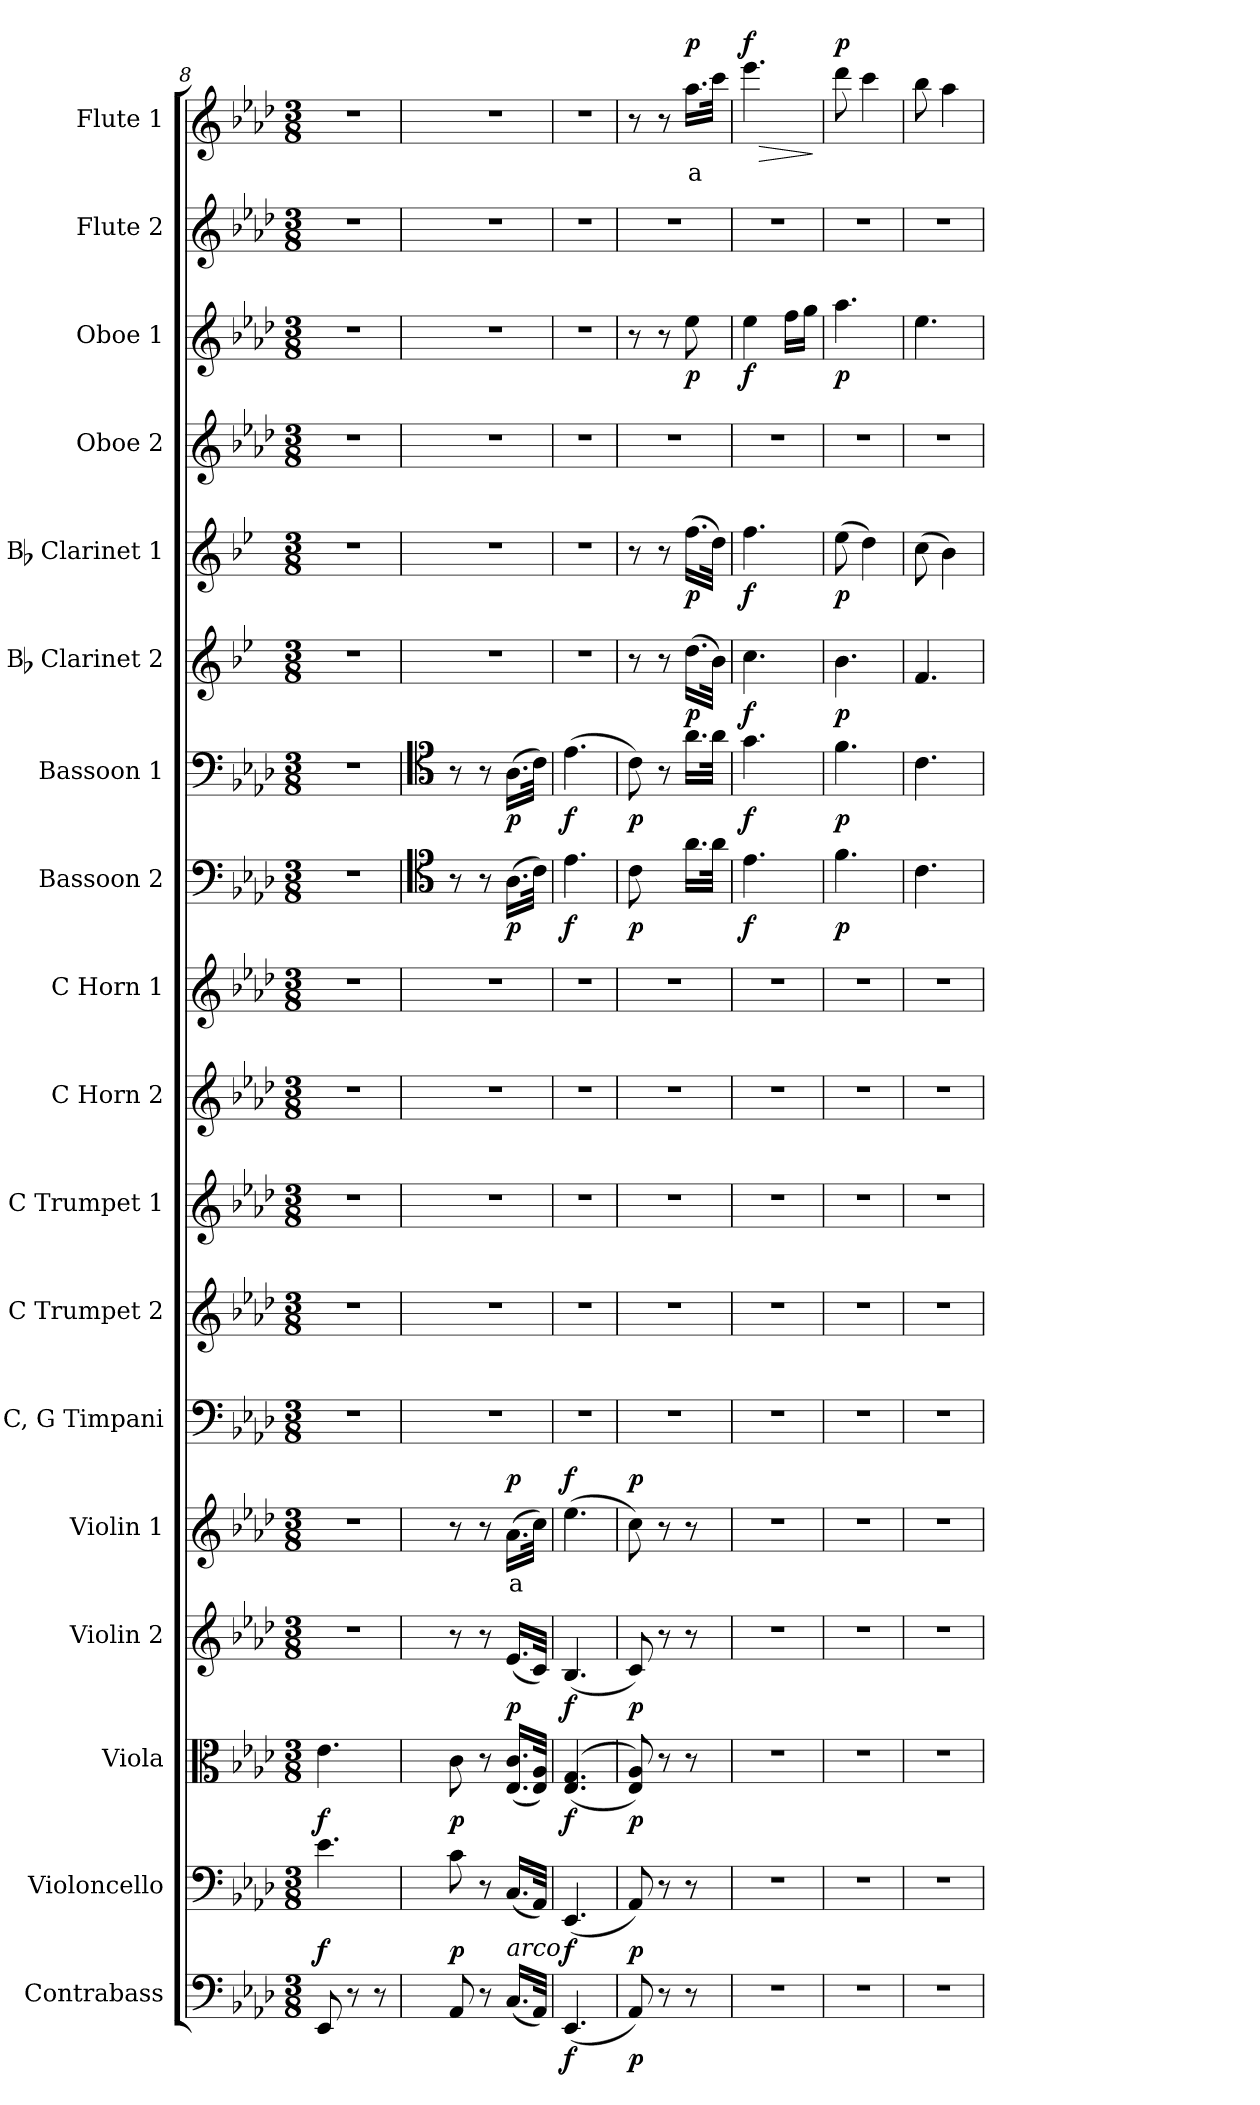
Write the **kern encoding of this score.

**kern	**dynam	**kern	**dynam	**kern	**dynam	**kern	**dynam	**kern	**text	**dynam	**kern	**kern	**kern	**kern	**kern	**kern	**dynam	**kern	**dynam	**kern	**dynam	**kern	**dynam	**kern	**kern	**dynam	**kern	**kern	**text	**dynam
*part18	*part18	*part17	*part17	*part16	*part16	*part15	*part15	*part14	*part14	*part14	*part13	*part12	*part11	*part10	*part9	*part8	*part8	*part7	*part7	*part6	*part6	*part5	*part5	*part4	*part3	*part3	*part2	*part1	*part1	*part1
*staff18	*staff18	*staff17	*staff17	*staff16	*staff16	*staff15	*staff15	*staff14	*staff14	*staff14	*staff13	*staff12	*staff11	*staff10	*staff9	*staff8	*staff8	*staff7	*staff7	*staff6	*staff6	*staff5	*staff5	*staff4	*staff3	*staff3	*staff2	*staff1	*staff1	*staff1
*I"Contrabass	*	*I"Violoncello	*	*I"Viola	*	*I"Violin 2	*	*I"Violin 1	*	*	*I"C, G Timpani	*I"C Trumpet 2	*I"C Trumpet 1	*I"C Horn 2	*I"C Horn 1	*I"Bassoon 2	*	*I"Bassoon 1	*	*I"Bb Clarinet 2	*	*I"Bb Clarinet 1	*	*I"Oboe 2	*I"Oboe 1	*	*I"Flute 2	*I"Flute 1	*	*
*I'Cb	*	*I'Vc	*	*I'Vla	*	*I'Vln 2	*	*I'Vln 1	*	*	*I'Timp	*I'Tpt 2	*I'Tpt 1	*I'Hn 2	*I'Hn 1	*I'Bsn 2	*	*I'Bsn 1	*	*I'Cl 2	*	*I'Cl 1	*	*I'Ob 2	*I'Ob 1	*	*I'Fl 2	*I'Fl 1	*	*
*clefF4	*	*clefF4	*	*clefC3	*	*clefG2	*	*clefG2	*	*	*clefF4	*clefG2	*clefG2	*clefG2	*clefG2	*clefF4	*	*clefF4	*	*clefG2	*	*clefG2	*	*clefG2	*clefG2	*	*clefG2	*clefG2	*	*
*ITrd7c12	*	*	*	*	*	*	*	*	*	*	*	*	*	*ITrd7c12	*ITrd7c12	*	*	*	*	*ITrd1c2	*	*ITrd1c2	*	*	*	*	*	*	*	*
*k[b-e-a-d-]	*	*k[b-e-a-d-]	*	*k[b-e-a-d-]	*	*k[b-e-a-d-]	*	*k[b-e-a-d-]	*	*	*k[b-e-a-d-]	*k[b-e-a-d-]	*k[b-e-a-d-]	*k[b-e-a-d-]	*k[b-e-a-d-]	*k[b-e-a-d-]	*	*k[b-e-a-d-]	*	*k[b-e-a-d-]	*	*k[b-e-a-d-]	*	*k[b-e-a-d-]	*k[b-e-a-d-]	*	*k[b-e-a-d-]	*k[b-e-a-d-]	*	*
*M3/8	*	*M3/8	*	*M3/8	*	*M3/8	*	*M3/8	*	*	*M3/8	*M3/8	*M3/8	*M3/8	*M3/8	*M3/8	*	*M3/8	*	*M3/8	*	*M3/8	*	*M3/8	*M3/8	*	*M3/8	*M3/8	*	*
=8	=8	=8	=8	=8	=8	=8	=8	=8	=8	=8	=8	=8	=8	=8	=8	=8	=8	=8	=8	=8	=8	=8	=8	=8	=8	=8	=8	=8	=8	=8
!	!	!	!LO:DY:b	!	!LO:DY:b	!	!	!	!	!	!	!	!	!	!	!	!	!	!	!	!	!	!	!	!	!	!	!	!	!
8EEE-/	.	4.e-\	f	4.e-\	f	4.r	.	4.r	.	.	4.r	4.r	4.r	4.r	4.r	4.r	.	4.r	.	4.r	.	4.r	.	4.r	4.r	.	4.r	4.r	.	.
8r	.	.	.	.	.	.	.	.	.	.	.	.	.	.	.	.	.	.	.	.	.	.	.	.	.	.	.	.	.	.
8r	.	.	.	.	.	.	.	.	.	.	.	.	.	.	.	.	.	.	.	.	.	.	.	.	.	.	.	.	.	.
=9	=9	=9	=9	=9	=9	=9	=9	=9	=9	=9	=9	=9	=9	=9	=9	=9	=9	=9	=9	=9	=9	=9	=9	=9	=9	=9	=9	=9	=9	=9
*	*	*	*	*	*	*	*	*	*	*	*	*	*	*	*	*clefC4	*	*clefC4	*	*	*	*	*	*	*	*	*	*	*	*
!	!	!	!LO:DY:b	!	!LO:DY:b	!	!	!	!	!	!	!	!	!	!	!	!	!	!	!	!	!	!	!	!	!	!	!	!	!
8AAA-/	.	8c\	p	8c\	p	8r	.	8r	.	.	4.r	4.r	4.r	4.r	4.r	8r	.	8r	.	4.r	.	4.r	.	4.r	4.r	.	4.r	4.r	.	.
8r	.	8r	.	8r	.	8r	.	8r	.	.	.	.	.	.	.	8r	.	8r	.	.	.	.	.	.	.	.	.	.	.	.
!LO:TX:a:i:t=arco	!	!	!	!	!	!	!	!	!	!	!	!	!	!	!	!	!	!	!	!	!	!	!	!	!	!	!	!	!	!
!	!	!	!	!	!	!	!LO:DY:b	!	!LO:LY:b:color=#FF0000	!LO:DY:b	!	!	!	!	!	!	!LO:DY:b	!	!LO:DY:b	!	!	!	!	!	!	!	!	!	!	!
(16.CC/LL	.	(16.C/LL	.	(16.E-/ 16.c/LL	.	(16.e-/LL	p	(16.a-\LL	a	p	.	.	.	.	.	(16.A-\LL	p	(16.A-\LL	p	.	.	.	.	.	.	.	.	.	.	.
32AAA-/JJk)	.	32AA-/JJk)	.	32E-/ 32A-/JJk)	.	32c/JJk)	.	32cc\JJk)	.	.	.	.	.	.	.	32c\JJk)	.	32c\JJk)	.	.	.	.	.	.	.	.	.	.	.	.
=10	=10	=10	=10	=10	=10	=10	=10	=10	=10	=10	=10	=10	=10	=10	=10	=10	=10	=10	=10	=10	=10	=10	=10	=10	=10	=10	=10	=10	=10	=10
!	!LO:DY:b	!	!LO:DY:b	!	!LO:DY:b	!	!LO:DY:b	!	!	!LO:DY:b	!	!	!	!	!	!	!LO:DY:b	!	!LO:DY:b	!	!	!	!	!	!	!	!	!	!	!
(4.EEE-/	f	(4.EE-/	f	((4.E-/ 4.G/	f	(4.B-/	f	(4.ee-\	.	f	4.r	4.r	4.r	4.r	4.r	4.e-\	f	(4.e-\	f	4.r	.	4.r	.	4.r	4.r	.	4.r	4.r	.	.
!!LO:PB:g=z
=11	=11	=11	=11	=11	=11	=11	=11	=11	=11	=11	=11	=11	=11	=11	=11	=11	=11	=11	=11	=11	=11	=11	=11	=11	=11	=11	=11	=11	=11	=11
!	!LO:DY:b	!	!LO:DY:b	!	!LO:DY:b	!	!LO:DY:b	!	!	!LO:DY:b	!	!	!	!	!	!	!LO:DY:b	!	!LO:DY:b	!	!	!	!	!	!	!	!	!	!	!
8AAA-/)	p	8AA-/)	p	8E-/ 8A-/))	p	8c/)	p	8cc\)	.	p	4.r	4.r	4.r	4.r	4.r	8c\	p	8c\)	p	8r	.	8r	.	4.r	8r	.	4.r	8r	.	.
8r	.	8r	.	8r	.	8r	.	8r	.	.	.	.	.	.	.	8ryy	.	8r	.	8r	.	8r	.	.	8r	.	.	8r	.	.
!	!	!	!	!	!	!	!	!	!	!	!	!	!	!	!	!	!	!	!	!	!LO:DY:b	!	!LO:DY:b	!	!	!LO:DY:b	!	!	!LO:LY:b:color=#FF0000	!LO:DY:b
8r	.	8r	.	8r	.	8r	.	8r	.	.	.	.	.	.	.	16.a-\LL	.	16.a-\LL	.	(16.cc\LL	p	(16.ee-\LL	p	.	8ee-\	p	.	16.aa-\LL	a	p
.	.	.	.	.	.	.	.	.	.	.	.	.	.	.	.	32a-\JJk	.	32a-\JJk	.	32a-\JJk)	.	32cc\JJk)	.	.	.	.	.	32ccc\JJk	.	.
=12	=12	=12	=12	=12	=12	=12	=12	=12	=12	=12	=12	=12	=12	=12	=12	=12	=12	=12	=12	=12	=12	=12	=12	=12	=12	=12	=12	=12	=12	=12
!	!	!	!	!	!	!	!	!	!	!	!	!	!	!	!	!	!LO:DY:b	!	!LO:DY:b	!	!LO:DY:b	!	!LO:DY:b	!	!	!LO:DY:b	!	!	!	!LO:HP:b
!	!	!	!	!	!	!	!	!	!	!	!	!	!	!	!	!	!	!	!	!	!	!	!	!	!	!	!	!	!	!LO:DY:n=1:b
4.r	.	4.r	.	4.r	.	4.r	.	4.r	.	.	4.r	4.r	4.r	4.r	4.r	4.e-\	f	4.g\	f	4.b-\	f	4.ee-\	f	4.r	4ee-\	f	4.r	4.eee-\	.	> f
.	.	.	.	.	.	.	.	.	.	.	.	.	.	.	.	.	.	.	.	.	.	.	.	.	16ff\LL	.	.	.	.	.
.	.	.	.	.	.	.	.	.	.	.	.	.	.	.	.	.	.	.	.	.	.	.	.	.	16gg\JJ	.	.	.	.	.
.	.	.	.	.	.	.	.	.	.	.	.	.	.	.	.	.	.	.	.	.	.	.	.	.	.	.	.	.	.	]
=13	=13	=13	=13	=13	=13	=13	=13	=13	=13	=13	=13	=13	=13	=13	=13	=13	=13	=13	=13	=13	=13	=13	=13	=13	=13	=13	=13	=13	=13	=13
!	!	!	!	!	!	!	!	!	!	!	!	!	!	!	!	!	!LO:DY:b	!	!LO:DY:b	!	!LO:DY:b	!	!LO:DY:b	!	!	!LO:DY:b	!	!	!	!LO:DY:b
4.r	.	4.r	.	4.r	.	4.r	.	4.r	.	.	4.r	4.r	4.r	4.r	4.r	4.f\	p	4.f\	p	4.a-\	p	(8dd-\	p	4.r	4.aa-\	p	4.r	8ddd-\	.	p
.	.	.	.	.	.	.	.	.	.	.	.	.	.	.	.	.	.	.	.	.	.	4cc\)	.	.	.	.	.	4ccc\	.	.
=14	=14	=14	=14	=14	=14	=14	=14	=14	=14	=14	=14	=14	=14	=14	=14	=14	=14	=14	=14	=14	=14	=14	=14	=14	=14	=14	=14	=14	=14	=14
4.r	.	4.r	.	4.r	.	4.r	.	4.r	.	.	4.r	4.r	4.r	4.r	4.r	4.c\	.	4.c\	.	4.e-/	.	(8b-\	.	4.r	4.ee-\	.	4.r	8bb-\	.	.
.	.	.	.	.	.	.	.	.	.	.	.	.	.	.	.	.	.	.	.	.	.	4a-\)	.	.	.	.	.	4aa-\	.	.
=	=	=	=	=	=	=	=	=	=	=	=	=	=	=	=	=	=	=	=	=	=	=	=	=	=	=	=	=	=	=
*-	*-	*-	*-	*-	*-	*-	*-	*-	*-	*-	*-	*-	*-	*-	*-	*-	*-	*-	*-	*-	*-	*-	*-	*-	*-	*-	*-	*-	*-	*-
